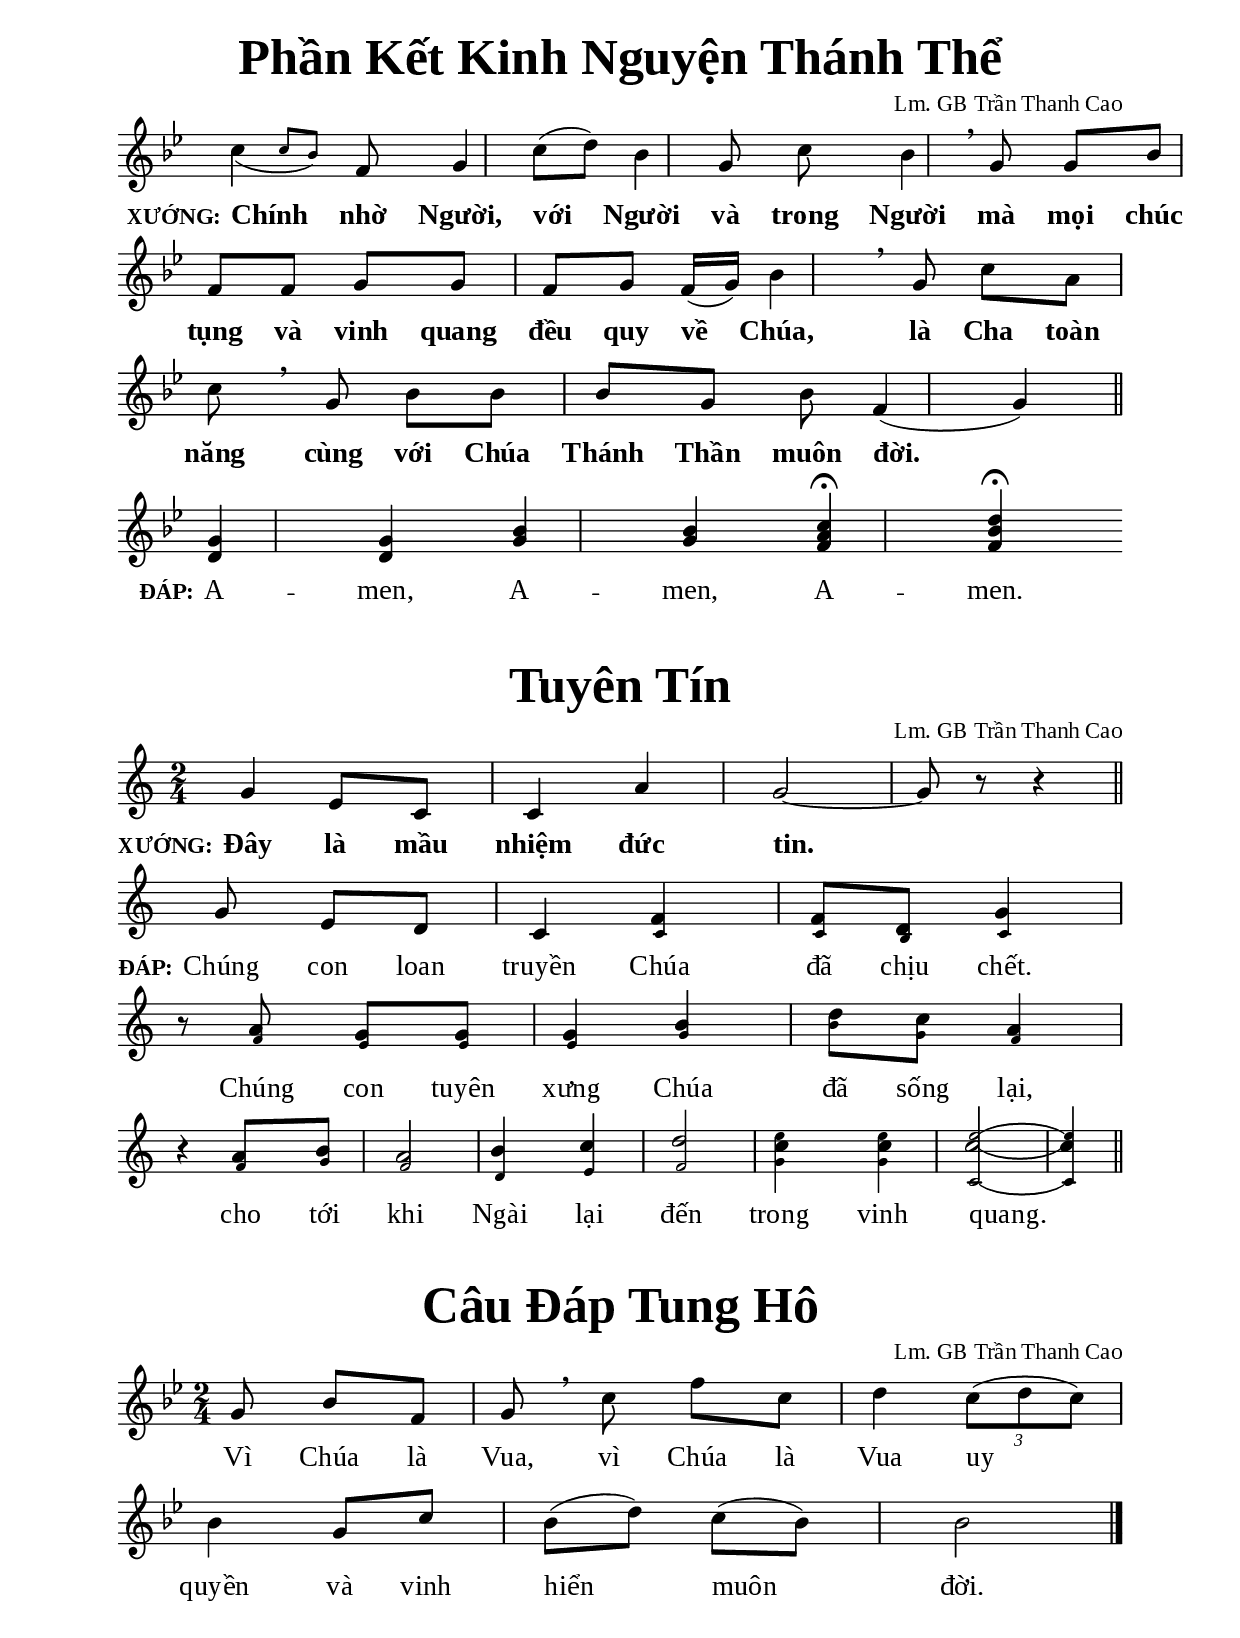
% Cài đặt chung
\version "2.22.1"
\include "english.ly"

\header {
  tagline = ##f
}

% Nhạc phiên khúc
nhacKinhNguyenThanhThe = \relative c'' {
  \afterGrace c4 _({c8 [bf])} f g4 c8 ([d]) bf4 g8 c bf4 \breathe
  g8 g bf f f g g f g f16 ([g]) bf4 \breathe
  g8 c a c \breathe
  g bf bf bf g bf f4 (g) \bar "||" \break
  
  <g d>4 <g d>
  <bf g> <bf g>
  <c a f> \fermata <d bf f> \fermata
}

% Lời phiên khúc
loiKinhNguyenThanhThe = \lyricmode {
  \override LyricText.font-series = #'bold
  \set stanza = \markup { "XƯỚNG:" }
  Chính nhờ Người, với Người và trong Người
  mà mọi chúc tụng và vinh quang đều quy về Chúa,
  là Cha toàn năng cùng với Chúa Thánh Thần muôn đời.

  \override LyricText.font-series = #'normal
  \set stanza = \markup { "ĐÁP:" }

  \set stanza = \markup { "ĐÁP:" }
  A -- men, A -- men, A -- men.
}

% Nhạc Tuyen tin
notPhu = \tweak font-size #-3 \etc
nhacTuyenTin = \relative c'' {
  % Xướng
  g4 e8 c |
  c4 a' |
  g2 ~ |
  g8 r r4 \bar "||" \break
  
  % Đáp
  \partial 4. g8 e d |
  c4 <f \notPhu c> |
  <f \notPhu c>8 <d \notPhu b> <g \notPhu c,>4 |
  r8 <a \notPhu f> <g \notPhu e> <g \notPhu e> |
  <g \notPhu e>4 <b \notPhu g> |
  <d \notPhu b>8 <c \notPhu g> <a \notPhu f>4 |
  r <a \notPhu f>8 <b \notPhu g> |
  <a \notPhu f>2 |
  <b \notPhu d,>4 <c \notPhu e,> |
  <d \notPhu f,>2 |
  
  <c \notPhu e \notPhu g,>4
  <c \notPhu e \notPhu g,>
  <c \=1( \notPhu e \=2^( \notPhu c,\=3_(>2 |
  <c \=1) \notPhu e \=2) \notPhu c,\=3)>4
  \bar "||"
}

% Lời Tuyên tín
loiTuyenTin = \lyricmode {
  \override LyricText.font-series = #'bold
  \set stanza = \markup { "XƯỚNG:" }
  Đây là mầu nhiệm đức tin.

  \override LyricText.font-series = #'normal
  \set stanza = \markup { "ĐÁP:" }
  Chúng con loan truyền Chúa đã chịu chết.
  Chúng con tuyên xưng Chúa đã sống lại,
  cho tới khi Ngài lại đến trong vinh quang.
}

% Câu đáp tung hô
nhacCauDapTungHo = \relative c'' {
  \partial 4. g8 bf f |
  g \breathe c f c |
  d4 \tuplet 3/2 { c8 (d c) } |
  bf4 g8 c |
  bf (d) c (bf) |
  bf2 \bar "|."
}

% Lời phiên khúc
loiCauDapTungHo = \lyricmode {
  Vì Chúa là Vua, vì Chúa là Vua uy quyền và vinh hiển muôn đời.
}


% Dàn trang
\paper {
  #(set-paper-size "a4")
  top-margin = 15\mm
  bottom-margin = 10\mm
  left-margin = 20\mm
  right-margin = 20\mm
  indent = #0
  #(define fonts
    (make-pango-font-tree
      "Liberation Serif"
      "Liberation Serif"
      "Liberation Serif"
      (/ 20 20)))
  page-count = #1
  print-all-headers = ##t
  system-system-spacing = #'((basic-distance . 11.5)
                             (minimum-distance . 11.5)
                             (padding . 1))
  score-system-spacing = #'((basic-distance . 11.5)
                             (minimum-distance . 11.5)
                             (padding . 1))
}

\book {
  % Phần kêt Kinh Nguyện Thánh Thể
  \score {
    \new ChoirStaff <<
      \new Staff = phienKhuc
        <<
        \new Voice = beSop {
          \key bf \major \time 2/4 \nhacKinhNguyenThanhThe
        }
      >>
      \new Lyrics \with {
          \override VerticalAxisGroup.
            nonstaff-relatedstaff-spacing.padding = #1.2
          \override VerticalAxisGroup.
            nonstaff-unrelatedstaff-spacing.padding = #1
        }
        \lyricsto beSop \loiKinhNguyenThanhThe
    >>
    \header {
      title = \markup { \fontsize #3 "Phần Kết Kinh Nguyện Thánh Thể" }
      poet = " "
      composer = "Lm. GB Trần Thanh Cao"
      %arranger = " "
    }
    \layout {
      \override Staff.TimeSignature.transparent = ##t
      \override Lyrics.LyricText.font-size = #+2
      \override Lyrics.LyricSpace.minimum-distance = #3
      \override Score.BarNumber.break-visibility = ##(#f #f #f)
      \override Score.SpacingSpanner.uniform-stretching = ##t
      \set Score.barAlways = ##t
      \set Score.defaultBarType = ""
    } 
  }

  \markup { \vspace #1 }
  
  % Tuyen Tin
  \score {
    \new ChoirStaff <<
      \new Staff
        <<
        \new Voice = beSop {
          \key c \major \time 2/4 \nhacTuyenTin
        }
      >>
      \new Lyrics \with {
          \override VerticalAxisGroup.
            nonstaff-relatedstaff-spacing.padding = #1.2
          \override VerticalAxisGroup.
            nonstaff-unrelatedstaff-spacing.padding = #1
        }
        \lyricsto beSop \loiTuyenTin
    >>
    \header {
      title = \markup { \fontsize #3 "Tuyên Tín" }
      poet = " "
      composer = "Lm. GB Trần Thanh Cao"
      %arranger = " "
    }
    \layout {
      \override Lyrics.LyricText.font-size = #+2
      \override Lyrics.LyricSpace.minimum-distance = #4.5
      \override Score.BarNumber.break-visibility = ##(#f #f #f)
      \override Score.SpacingSpanner.uniform-stretching = ##t
    } 
  }

  \markup { \vspace #1 }
  
  % Tuyen Tin
  \score {
    \new ChoirStaff <<
      \new Staff
        <<
        \new Voice = beSop {
          \key bf \major \time 2/4 \nhacCauDapTungHo
        }
      >>
      \new Lyrics \with {
          \override VerticalAxisGroup.
            nonstaff-relatedstaff-spacing.padding = #1.7
          \override VerticalAxisGroup.
            nonstaff-unrelatedstaff-spacing.padding = #1
        }
        \lyricsto beSop \loiCauDapTungHo
    >>
    \header {
      title = \markup { \fontsize #3 "Câu Đáp Tung Hô" }
      poet = " "
      composer = "Lm. GB Trần Thanh Cao"
      %arranger = " "
    }
    \layout {
      \override Lyrics.LyricText.font-size = #+2
      \override Lyrics.LyricSpace.minimum-distance = #4.5
      \override Score.BarNumber.break-visibility = ##(#f #f #f)
      \override Score.SpacingSpanner.uniform-stretching = ##t
    } 
  }
}
